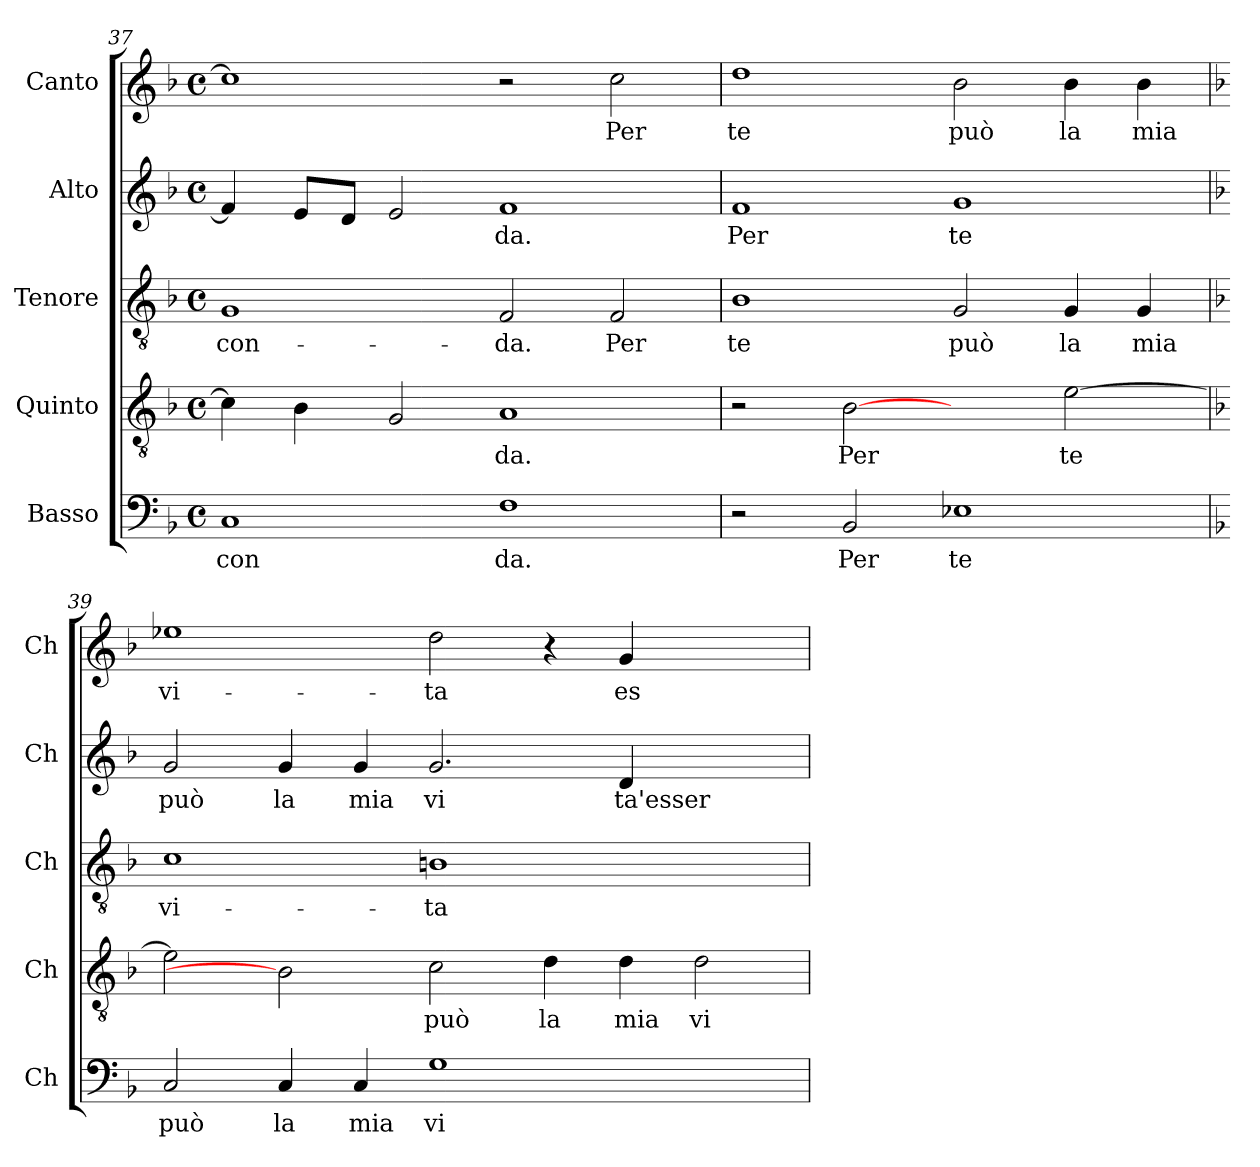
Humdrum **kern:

**kern	**text	**kern	**text	**kern	**text	**kern	**text	**kern	**text
*part5	*part5	*part4	*part4	*part3	*part3	*part2	*part2	*part1	*part1
*staff5	*staff5	*staff4	*staff4	*staff3	*staff3	*staff2	*staff2	*staff1	*staff1
*I"Basso	*	*I"Quinto	*	*I"Tenore	*	*I"Alto	*	*I"Canto	*
*I'Ch	*	*I'Ch	*	*I'Ch	*	*I'Ch	*	*I'Ch	*
*clefF4	*	*clefGv2	*	*clefGv2	*	*clefG2	*	*clefG2	*
*k[b-]	*	*k[b-]	*	*k[b-]	*	*k[b-]	*	*k[b-]	*
*F:	*	*F:	*	*F:	*	*F:	*	*F:	*
*M4/4	*	*M4/4	*	*M4/4	*	*M4/4	*	*M4/4	*
*met(c)	*	*met(c)	*	*met(c)	*	*met(c)	*	*met(c)	*
=37	=37	=37	=37	=37	=37	=37	=37	=37	=37
!	!LO:LY:b:cj	!	!	!	!LO:LY:b:cj	!	!	!	!
1C	con	4c\]	.	1G	-con-	4f/]	.	1cc]	.
.	.	4B-\	.	.	.	8e/L	.	.	.
.	.	.	.	.	.	8d/J	.	.	.
.	.	2G/	.	.	.	2e/	.	.	.
!	!LO:LY:b:cj	!	!LO:LY:b:cj	!	!LO:LY:b:cj	!	!LO:LY:b:cj	!	!
1F	da.	1A	da.	2F/	-da.	1f	da.	2r	.
!	!	!	!	!	!LO:LY:b:cj	!	!	!	!LO:LY:b:cj
.	.	.	.	2F/	Per	.	.	2cc\	Per
!!LO:LB:g=z
=38	=38	=38	=38	=38	=38	=38	=38	=38	=38
!	!	!	!	!	!LO:LY:b:cj	!	!LO:LY:b:cj	!	!LO:LY:b:cj
2r	.	2r	.	1B-	te	1f	Per	1dd	te
!	!LO:LY:b:cj	!	!LO:LY:b:cj	!	!	!	!	!	!
2BB-/	Per	[2B-	Per	.	.	.	.	.	.
!	!LO:LY:b:cj	!	!	!	!LO:LY:b:cj	!	!LO:LY:b:cj	!	!LO:LY:b:cj
1E-X	te	2ryy	.	2G/	può	1g	te	2b-\	può
!	!	!	!LO:LY:b:cj	!	!LO:LY:b:cj	!	!	!	!LO:LY:b:cj
.	.	[>2e\	te	4G/	la	.	.	4b-\	la
!	!	!	!	!	!LO:LY:b:cj	!	!	!	!LO:LY:b:cj
.	.	.	.	4G/	mia	.	.	4b-\	mia
=39	=39	=39	=39	=39	=39	=39	=39	=39	=39
*	*	*k[b-]	*	*	*	*	*	*	*
*	*	*F:	*	*	*	*	*	*	*
!	!LO:LY:b:cj	!	!	!	!LO:LY:b:cj	!	!LO:LY:b:cj	!	!LO:LY:b:cj
2C/	può	2e\]	.	1c	vi-	2g/	può	1ee-	vi-
!	!LO:LY:b:cj	!	!	!	!	!	!LO:LY:b:cj	!	!
4C/	la	2B-]	.	.	.	4g/	la	.	.
!	!LO:LY:b:cj	!	!	!	!	!	!LO:LY:b:cj	!	!
4C/	mia	.	.	.	.	4g/	mia	.	.
!	!LO:LY:b:cj	!	!LO:LY:b:cj	!	!LO:LY:b:cj	!	!LO:LY:b:cj	!	!LO:LY:b:cj
1G	vi-	2c\	può	1Bn	-ta	2.g/	vi	2dd\	-ta
!	!	!	!LO:LY:b:cj	!	!	!	!	!	!
.	.	4d\	la	.	.	.	.	4r	.
!	!	!	!LO:LY:b:cj	!	!	!	!LO:LY:b:cj	!	!LO:LY:b:cj
.	.	4d\	mia	.	.	4d/	ta'esser	4g/	es-
!	!	!	!LO:LY:b:cj	!	!	!	!	!	!
2ryy	.	2d\	vi	2ryy	.	2ryy	.	2ryy	.
=	=	=	=	=	=	=	=	=	=
*-	*-	*-	*-	*-	*-	*-	*-	*-	*-
